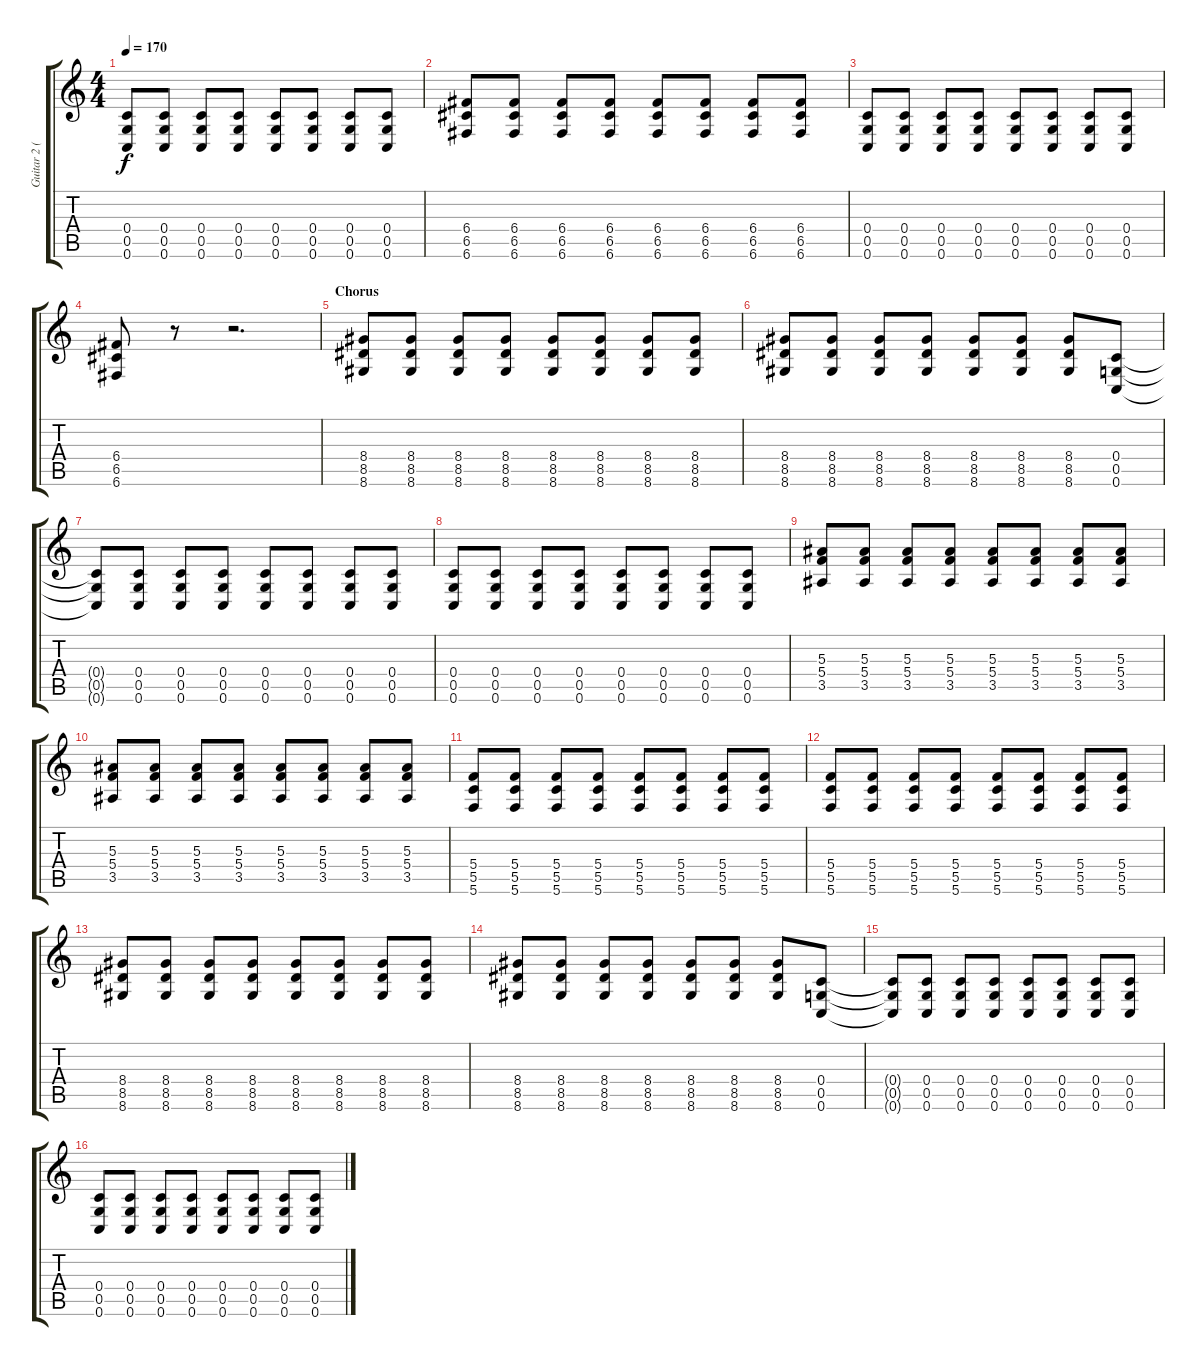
\track ("Guitar 2 (Travis Miguel)" "Guitar 2 (") {instrument distortionguitar}
\staff {score tabs}
\tuning (D4 A3 F3 C3 G2 C2) {hide}
\ts (4 4)
\tempo 170
\clef g2
\ks c
(0.4 0.5 0.6).8{dy f} (0.4 0.5 0.6).8 (0.4 0.5 0.6).8 (0.4 0.5 0.6).8 (0.4 0.5 0.6).8 (0.4 0.5 0.6).8 (0.4 0.5 0.6).8 (0.4 0.5 0.6).8 |
(6.4 6.5 6.6).8 (6.4 6.5 6.6).8 (6.4 6.5 6.6).8 (6.4 6.5 6.6).8 (6.4 6.5 6.6).8 (6.4 6.5 6.6).8 (6.4 6.5 6.6).8 (6.4 6.5 6.6).8 |
(0.4 0.5 0.6).8 (0.4 0.5 0.6).8 (0.4 0.5 0.6).8 (0.4 0.5 0.6).8 (0.4 0.5 0.6).8 (0.4 0.5 0.6).8 (0.4 0.5 0.6).8 (0.4 0.5 0.6).8 |
(6.4 6.5 6.6).8 r.8 r.2{d} |
\section ("" "Chorus")
(8.4 8.5 8.6).8 (8.4 8.5 8.6).8 (8.4 8.5 8.6).8 (8.4 8.5 8.6).8 (8.4 8.5 8.6).8 (8.4 8.5 8.6).8 (8.4 8.5 8.6).8 (8.4 8.5 8.6).8 |
(8.4 8.5 8.6).8 (8.4 8.5 8.6).8 (8.4 8.5 8.6).8 (8.4 8.5 8.6).8 (8.4 8.5 8.6).8 (8.4 8.5 8.6).8 (8.4 8.5 8.6).8 (0.4 0.5 0.6).8 |
(0.4{t} 0.5{t} 0.6{t}).8 (0.4 0.5 0.6).8 (0.4 0.5 0.6).8 (0.4 0.5 0.6).8 (0.4 0.5 0.6).8 (0.4 0.5 0.6).8 (0.4 0.5 0.6).8 (0.4 0.5 0.6).8 |
(0.4 0.5 0.6).8 (0.4 0.5 0.6).8 (0.4 0.5 0.6).8 (0.4 0.5 0.6).8 (0.4 0.5 0.6).8 (0.4 0.5 0.6).8 (0.4 0.5 0.6).8 (0.4 0.5 0.6).8 |
(5.3 5.4 3.5).8 (5.3 5.4 3.5).8 (5.3 5.4 3.5).8 (5.3 5.4 3.5).8 (5.3 5.4 3.5).8 (5.3 5.4 3.5).8 (5.3 5.4 3.5).8 (5.3 5.4 3.5).8 |
(5.3 5.4 3.5).8 (5.3 5.4 3.5).8 (5.3 5.4 3.5).8 (5.3 5.4 3.5).8 (5.3 5.4 3.5).8 (5.3 5.4 3.5).8 (5.3 5.4 3.5).8 (5.3 5.4 3.5).8 |
(5.4 5.5 5.6).8 (5.4 5.5 5.6).8 (5.4 5.5 5.6).8 (5.4 5.5 5.6).8 (5.4 5.5 5.6).8 (5.4 5.5 5.6).8 (5.4 5.5 5.6).8 (5.4 5.5 5.6).8 |
(5.4 5.5 5.6).8{balance 8} (5.4 5.5 5.6).8 (5.4 5.5 5.6).8 (5.4 5.5 5.6).8 (5.4 5.5 5.6).8 (5.4 5.5 5.6).8 (5.4 5.5 5.6).8 (5.4 5.5 5.6).8 |
(8.4 8.5 8.6).8 (8.4 8.5 8.6).8 (8.4 8.5 8.6).8 (8.4 8.5 8.6).8 (8.4 8.5 8.6).8 (8.4 8.5 8.6).8 (8.4 8.5 8.6).8 (8.4 8.5 8.6).8 |
(8.4 8.5 8.6).8 (8.4 8.5 8.6).8 (8.4 8.5 8.6).8 (8.4 8.5 8.6).8 (8.4 8.5 8.6).8 (8.4 8.5 8.6).8 (8.4 8.5 8.6).8 (0.4 0.5 0.6).8 |
(0.4{t} 0.5{t} 0.6{t}).8 (0.4 0.5 0.6).8 (0.4 0.5 0.6).8 (0.4 0.5 0.6).8 (0.4 0.5 0.6).8 (0.4 0.5 0.6).8 (0.4 0.5 0.6).8 (0.4 0.5 0.6).8 |
(0.4 0.5 0.6).8 (0.4 0.5 0.6).8 (0.4 0.5 0.6).8 (0.4 0.5 0.6).8 (0.4 0.5 0.6).8 (0.4 0.5 0.6).8 (0.4 0.5 0.6).8 (0.4 0.5 0.6).8
